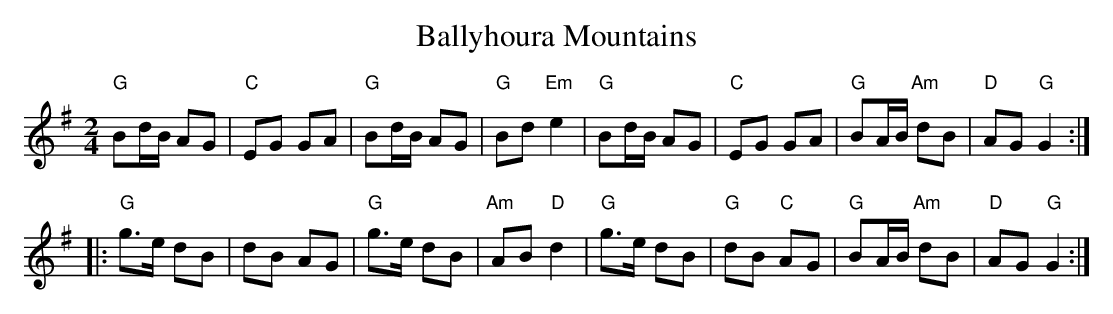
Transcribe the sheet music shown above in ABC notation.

X:1
T:Ballyhoura Mountains
M:2/4
L:1/4
K:G
"G"B/2d/4B/4 A/2G/2|"C"E/2G/2 G/2A/2|"G"B/2d/4B/4 A/2G/2|"G"B/2d/2 "Em"e|\
"G"B/2d/4B/4 A/2G/2|"C"E/2G/2 G/2A/2|"G"B/2A/4B/4 "Am"d/2B/2|"D"A/2G/2 "G"G:|
|:"G"g3/4e/4 d/2B/2|d/2B/2 A/2G/2|"G"g3/4e/4 d/2B/2|"Am"A/2B/2 "D"d|\
"G"g3/4e/4 d/2B/2|"G"d/2B/2 "C"A/2G/2|"G"B/2A/4B/4 "Am"d/2B/2|"D"A/2G/2 "G"G:|
